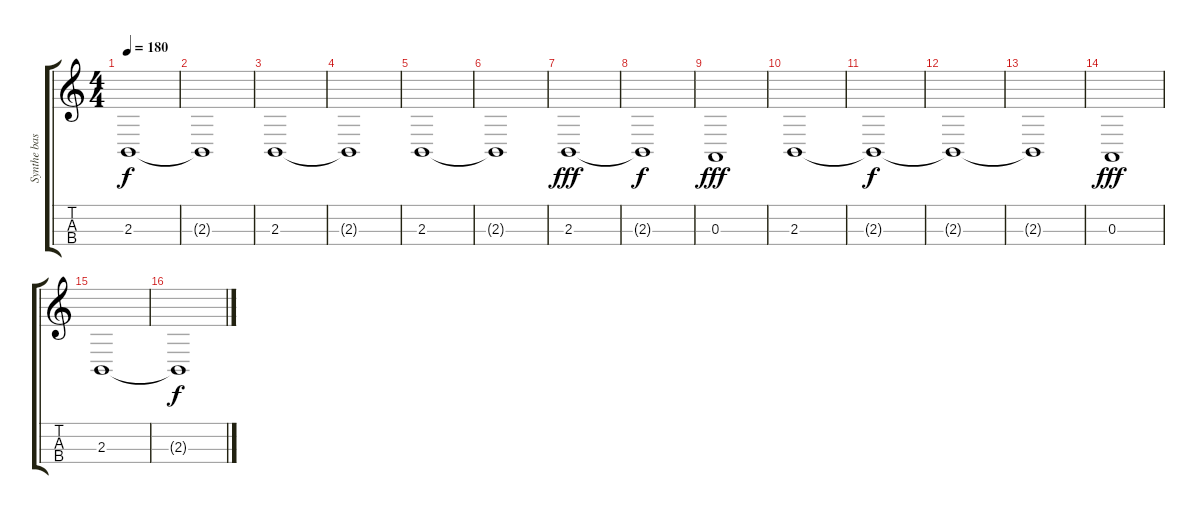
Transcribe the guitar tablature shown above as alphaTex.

\track ("Synthe bas" "Synthe bas") {instrument pad7halo}
\staff {score tabs}
\tuning (G3 D3 A2 E2) {hide}
\ts (4 4)
\tempo 180
\clef g2
\ks c
2.3{t}.1{dy f} |
2.3{t}.1 |
2.3.1 |
2.3{t}.1 |
2.3.1 |
2.3{t}.1 |
2.3.1{dy fff} |
2.3{t}.1{dy f} |
0.3.1{dy fff} |
2.3.1 |
2.3{t}.1{dy f} |
2.3{t}.1 |
2.3{t}.1 |
0.3.1{dy fff} |
2.3.1 |
2.3{t}.1{dy f}
